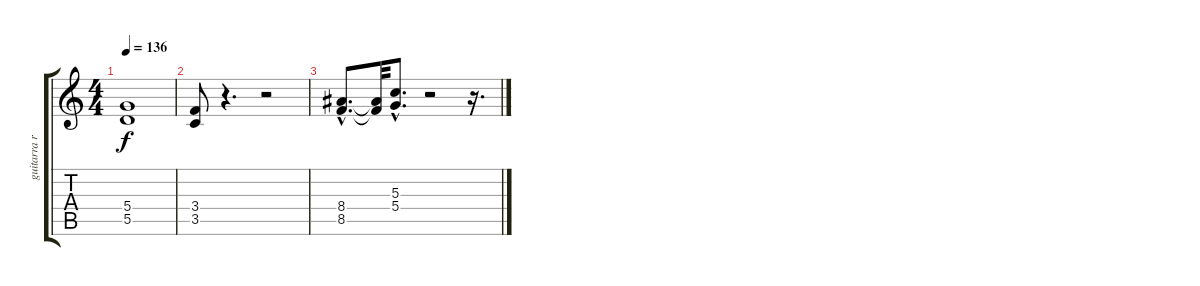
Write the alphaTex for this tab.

\track ("guitarra ritmica" "guitarra r") {instrument distortionguitar}
\staff {score tabs}
\tuning (E4 B3 G3 D3 A2 E2) {hide}
\ts (4 4)
\tempo 136
\clef g2
\ks c
(5.4 5.5).1{dy f} |
(3.4 3.5).8 r.4{d} r.2 |
(8.4{hac} 8.5{hac}).8{d} (8.4{t} 8.5{t}).32 (5.3{hac} 5.4{hac}).8{d} r.2 r.16{d}
